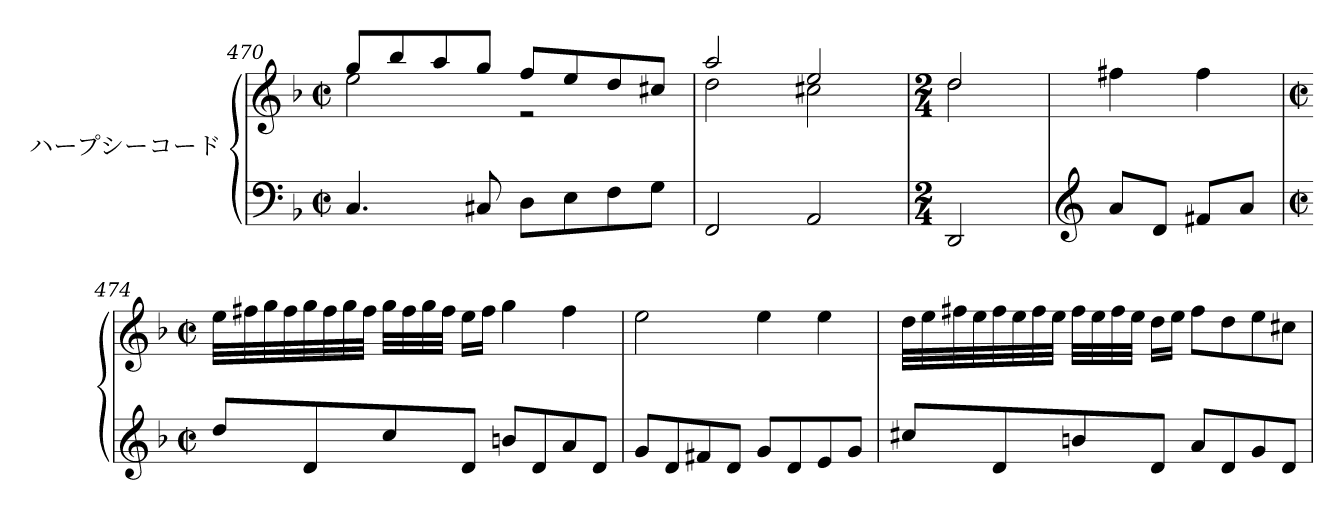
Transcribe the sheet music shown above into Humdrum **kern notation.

**kern	**kern
*part1	*part1
*staff2	*staff1
*I"ハープシーコード	*
*clefF4	*clefG2
*k[b-]	*k[b-]
*M2/2	*M2/2
*met(c|)	*met(c|)
=470	=470
*	*^
4.C/	8gg/L	2ee\
.	8bb-/	.
.	8aa/	.
8C#X/	8gg/J	.
8D\L	8ff/L	2r
8E\	8ee/	.
8F\	8dd/	.
8G\J	8cc#X/J	.
=471	=471	=471
2FF/	2aa/	2dd\
2AA/	2ee/	2cc#X\
=472	=472	=472
*M2/4	*M2/4	*
2DD/	2dd/	2dd\
*	*v	*v
!!LO:PB:g=z
=473	=473
*clefG2	*
*	*^
!	!LO:TX:a:t=Gavotte II	!
*	*v	*v
8a/L	4ff#X\
8d/J	.
8f#X/L	4ff#\
8a/J	.
=474	=474
*M2/2	*M2/2
*met(c|)	*met(c|)
8dd/L	32ee\LLL
.	32ff#X\
.	32gg\
.	32ff#\
8d/	32gg\
.	32ff#\
.	32gg\
.	32ff#\JJJ
8cc/	32gg\LLL
.	32ff#\
.	32gg\
.	32ff#\JJJ
8d/J	16ee\LL
.	16ff#\JJ
8bn/L	4gg\
8d/	.
8a/	4ff#\
8d/J	.
=475	=475
8g/L	2ee\
8d/	.
8f#X/	.
8d/J	.
8g/L	4ee\
8d/	.
8e/	4ee\
8g/J	.
!!LO:LB:g=z
=476	=476
8cc#X/L	32dd\LLL
.	32ee\
.	32ff#X\
.	32ee\
8d/	32ff#\
.	32ee\
.	32ff#\
.	32ee\JJJ
8bn/	32ff#\LLL
.	32ee\
.	32ff#\
.	32ee\JJJ
8d/J	16dd\LL
.	16ee\JJ
8a/L	8ff#\L
8d/	8dd\
8g/	8ee\
8d/J	8cc#X\J
=	=
*-	*-
